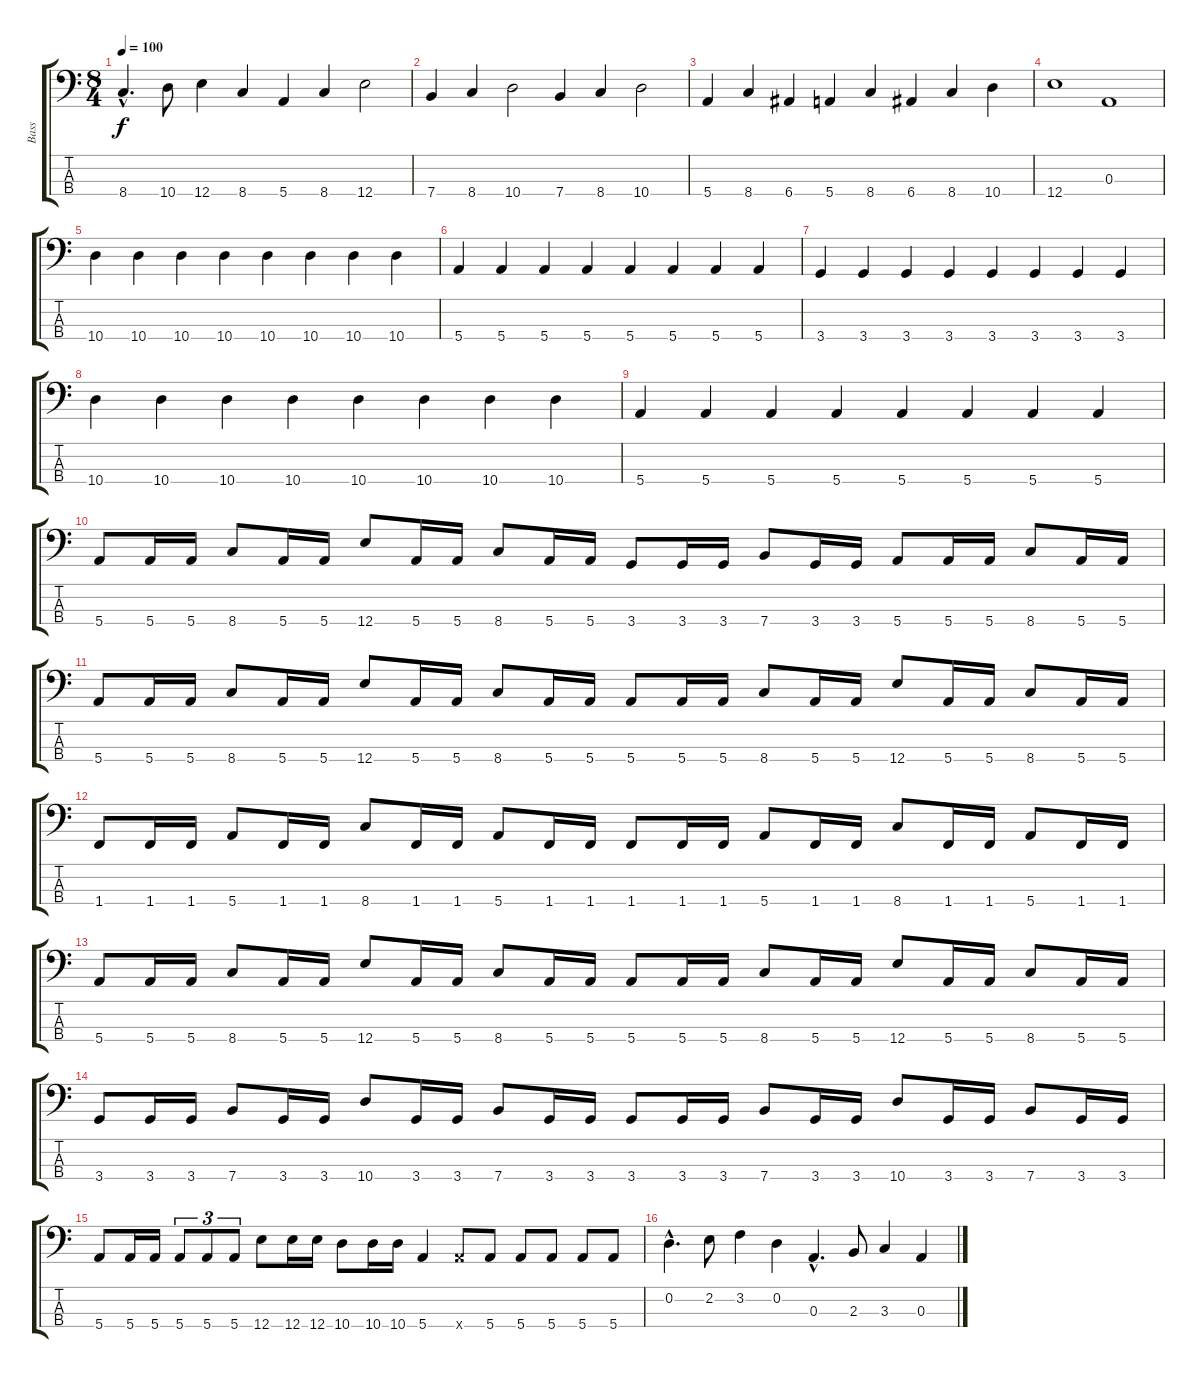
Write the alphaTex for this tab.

\track ("Bass" "Bass") {instrument electricbassfinger}
\staff {score tabs}
\tuning (G2 D2 A1 E1) {hide}
\ts (8 4)
\tempo 100
\clef f4
\ks c
8.4{hac}.4{d dy f} 10.4.8 12.4.4 8.4.4 5.4.4 8.4.4 12.4.2 |
7.4.4 8.4.4 10.4.2 7.4.4 8.4.4 10.4.2 |
5.4.4 8.4.4 6.4.4 5.4.4 8.4.4 6.4.4 8.4.4 10.4.4 |
12.4.1 0.3.1 |
10.4.4 10.4.4 10.4.4 10.4.4 10.4.4 10.4.4 10.4.4 10.4.4 |
5.4.4 5.4.4 5.4.4 5.4.4 5.4.4 5.4.4 5.4.4 5.4.4 |
3.4.4 3.4.4 3.4.4 3.4.4 3.4.4 3.4.4 3.4.4 3.4.4 |
10.4.4 10.4.4 10.4.4 10.4.4 10.4.4 10.4.4 10.4.4 10.4.4 |
5.4.4 5.4.4 5.4.4 5.4.4 5.4.4 5.4.4 5.4.4 5.4.4 |
5.4.8 5.4.16 5.4.16 8.4.8 5.4.16 5.4.16 12.4.8 5.4.16 5.4.16 8.4.8 5.4.16 5.4.16 3.4.8 3.4.16 3.4.16 7.4.8 3.4.16 3.4.16 5.4.8 5.4.16 5.4.16 8.4.8 5.4.16 5.4.16 |
5.4.8 5.4.16 5.4.16 8.4.8 5.4.16 5.4.16 12.4.8 5.4.16 5.4.16 8.4.8 5.4.16 5.4.16 5.4.8 5.4.16 5.4.16 8.4.8 5.4.16 5.4.16 12.4.8 5.4.16 5.4.16 8.4.8 5.4.16 5.4.16 |
1.4.8 1.4.16 1.4.16 5.4.8 1.4.16 1.4.16 8.4.8 1.4.16 1.4.16 5.4.8 1.4.16 1.4.16 1.4.8 1.4.16 1.4.16 5.4.8 1.4.16 1.4.16 8.4.8 1.4.16 1.4.16 5.4.8 1.4.16 1.4.16 |
5.4.8 5.4.16 5.4.16 8.4.8 5.4.16 5.4.16 12.4.8 5.4.16 5.4.16 8.4.8 5.4.16 5.4.16 5.4.8 5.4.16 5.4.16 8.4.8 5.4.16 5.4.16 12.4.8 5.4.16 5.4.16 8.4.8 5.4.16 5.4.16 |
3.4.8 3.4.16 3.4.16 7.4.8 3.4.16 3.4.16 10.4.8 3.4.16 3.4.16 7.4.8 3.4.16 3.4.16 3.4.8 3.4.16 3.4.16 7.4.8 3.4.16 3.4.16 10.4.8 3.4.16 3.4.16 7.4.8 3.4.16 3.4.16 |
5.4.8 5.4.16 5.4.16 5.4.8{tu (3 2)} 5.4.8{tu (3 2)} 5.4.8{tu (3 2)} 12.4.8 12.4.16 12.4.16 10.4.8 10.4.16 10.4.16 5.4.4 5.4{x}.8 5.4.8 5.4.8 5.4.8 5.4.8 5.4.8 |
0.2{hac}.4{d} 2.2.8 3.2.4 0.2.4 0.3{hac}.4{d} 2.3.8 3.3.4 0.3.4
